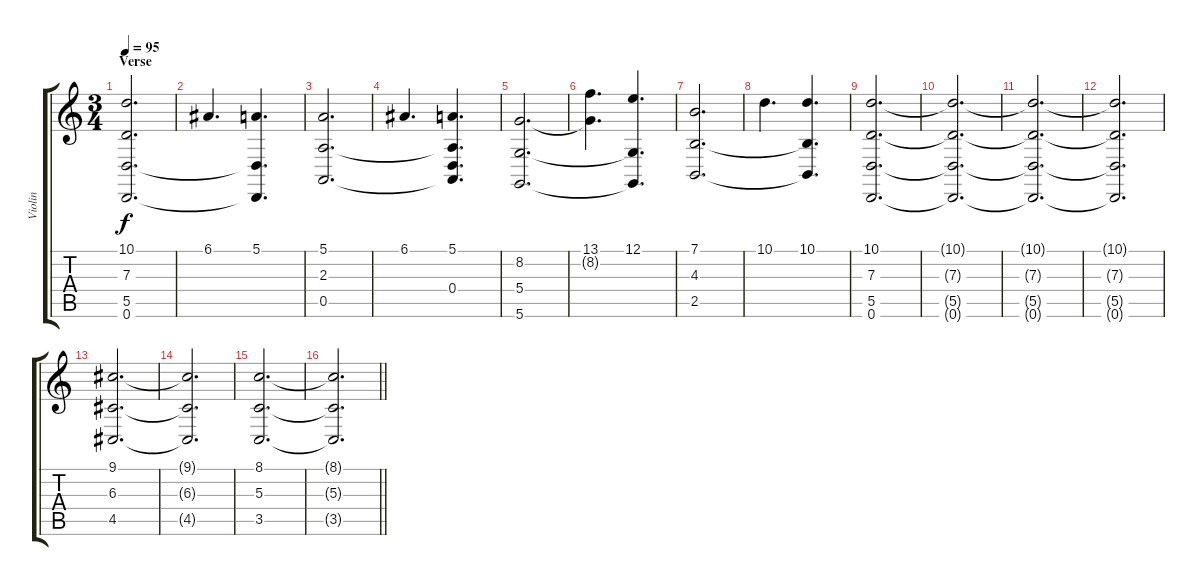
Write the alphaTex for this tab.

\track ("Violin" "Violin") {instrument stringensemble1}
\staff {score tabs}
\tuning (E4 B3 G3 D3 A2 D2) {hide}
\ts (3 4)
\section ("" "Verse")
\tempo 95
\clef g2
\ks c
(10.1 7.3 5.5 0.6).2{d dy f} |
6.1.4{d} (5.1 5.5{t} 0.6{t}).4{d} |
(5.1 2.3 0.5).2{d} |
6.1.4{d} (5.1 2.3{t} 0.4 0.5{t}).4{d} |
(8.2 5.4 5.6).2{d} |
(13.1 8.2{t}).4{d} (12.1 5.4{t} 5.6{t}).4{d} |
(7.1 4.3 2.5).2{d} |
10.1.4{d} (10.1 4.3{t} 2.5{t}).4{d} |
(10.1 7.3 5.5 0.6).2{d} |
(10.1{t} 7.3{t} 5.5{t} 0.6{t}).2{d} |
(10.1{t} 7.3{t} 5.5{t} 0.6{t}).2{d} |
(10.1{t} 7.3{t} 5.5{t} 0.6{t}).2{d} |
(9.1 6.3 4.5).2{d} |
(9.1{t} 6.3{t} 4.5{t}).2{d} |
(8.1 5.3 3.5).2{d} |
\barLineRight lightlight
(8.1{t} 5.3{t} 3.5{t}).2{d}
